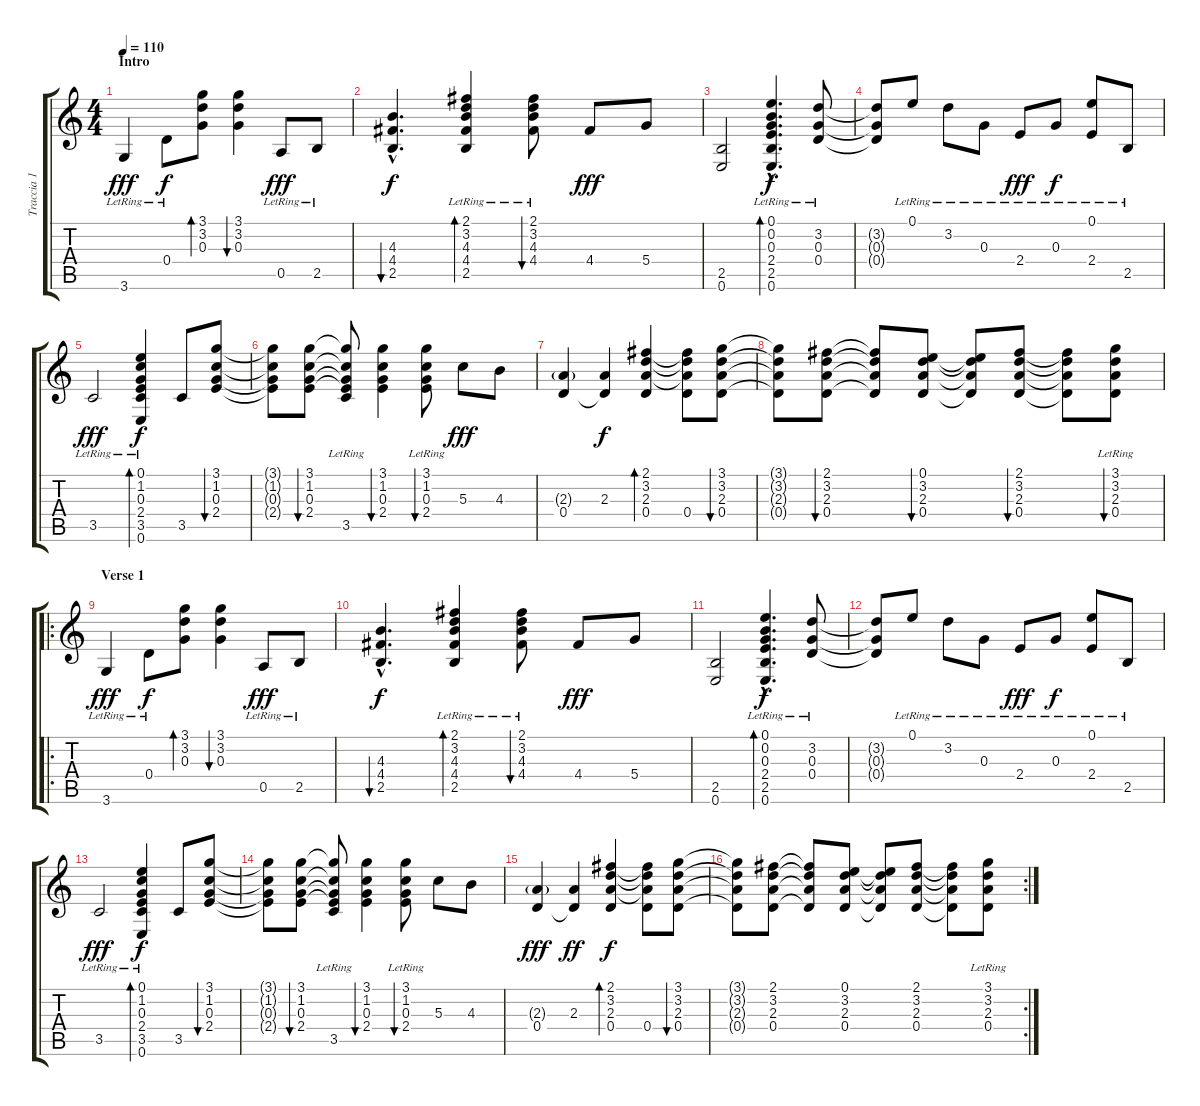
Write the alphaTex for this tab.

\track ("Traccia 1" "Traccia 1") {instrument acousticguitarsteel}
\staff {score tabs}
\tuning (E4 B3 G3 D3 A2 E2) {hide}
\ts (4 4)
\section ("" "Intro")
\tempo 110
\clef g2
\ks c
3.6{lr}.4{dy fff instrument acousticguitarsteel} 0.4{lr}.8{dy f} (3.1 3.2 0.3).8{bd 120} (3.1 3.2 0.3).4{bu 120} 0.5{lr}.8{dy fff} 2.5{lr}.8 |
(4.3{hac} 4.4{hac} 2.5{hac}).4{d bu 120 dy f} (2.1{lr} 3.2{lr} 4.3{lr} 4.4{lr} 2.5{lr}).4{bd 120} (2.1{lr} 3.2{lr} 4.3{lr} 4.4{lr}).8{bu 60} 4.4.8{dy fff} 5.4.8 |
(2.5 0.6).2 (0.1{hac lr} 0.2{hac lr} 0.3{hac lr} 2.4{hac lr} 2.5{hac lr} 0.6{hac lr}).4{d bd 120 dy f} (3.2{lr} 0.3{lr} 0.4{lr}).8 |
(3.2{t} 0.3{t} 0.4{t}).8 0.1{lr}.8 3.2{lr}.8 0.3{lr}.8 2.4{lr}.8{dy fff} 0.3{lr}.8{dy f} (0.1{lr} 2.4{lr}).8 2.5{lr}.8 |
3.5{lr}.2{dy fff} (0.1{lr} 1.2{lr} 0.3{lr} 2.4{lr} 3.5{lr} 0.6).4{bd 60 dy f} 3.5.8 (3.1 1.2 0.3 2.4).8{bu 30} |
(3.1{t} 1.2{t} 0.3{t} 2.4{t}).8 (3.1 1.2 0.3 2.4).8{bu 30} (3.1{t} 1.2{t} 0.3{t} 2.4{t} 3.5{lr}).8 (3.1 1.2 0.3 2.4).4{bu 30} (3.1{lr} 1.2{lr} 0.3{lr} 2.4{lr}).8{bu 30} 5.3.8{dy fff} 4.3.8 |
(2.3{g} 0.4).4 (2.3 0.4{t}).4{dy f} (2.1 3.2 2.3 0.4).4{bd 30} (2.1{t} 3.2{t} 2.3{t} 0.4).8 (3.1 3.2 2.3 0.4).8{bu 30} |
(3.1{t} 3.2{t} 2.3{t} 0.4{t}).8 (2.1 3.2 2.3 0.4).8{bu 480} (2.1{t} 3.2{t} 2.3{t} 0.4{t}).8 (0.1 3.2 2.3 0.4).8{bu 480} (0.1{t} 3.2{t} 2.3{t} 0.4{t}).8 (2.1 3.2 2.3 0.4).8{bu 480} (2.1{t} 3.2{t} 2.3{t} 0.4{t}).8 (3.1{lr} 3.2{lr} 2.3{lr} 0.4{lr}).8{bu 480} |
\ro
\section ("" "Verse 1")
3.6{lr}.4{dy fff} 0.4{lr}.8{dy f} (3.1 3.2 0.3).8{bd 120} (3.1 3.2 0.3).4{bu 120} 0.5{lr}.8{dy fff} 2.5{lr}.8 |
(4.3{hac} 4.4{hac} 2.5{hac}).4{d bu 120 dy f} (2.1{lr} 3.2{lr} 4.3{lr} 4.4{lr} 2.5{lr}).4{bd 120} (2.1{lr} 3.2{lr} 4.3{lr} 4.4{lr}).8{bu 60} 4.4.8{dy fff} 5.4.8 |
(2.5 0.6).2 (0.1{hac lr} 0.2{hac lr} 0.3{hac lr} 2.4{hac lr} 2.5{hac lr} 0.6{hac lr}).4{d bd 120 dy f} (3.2{lr} 0.3{lr} 0.4{lr}).8 |
(3.2{t} 0.3{t} 0.4{t}).8 0.1{lr}.8 3.2{lr}.8 0.3{lr}.8 2.4{lr}.8{dy fff} 0.3{lr}.8{dy f} (0.1{lr} 2.4{lr}).8 2.5{lr}.8 |
3.5{lr}.2{dy fff} (0.1{lr} 1.2{lr} 0.3{lr} 2.4{lr} 3.5{lr} 0.6).4{bd 60 dy f} 3.5.8 (3.1 1.2 0.3 2.4).8{bu 30} |
(3.1{t} 1.2{t} 0.3{t} 2.4{t}).8 (3.1 1.2 0.3 2.4).8{bu 30} (3.1{t} 1.2{t} 0.3{t} 2.4{t} 3.5{lr}).8 (3.1 1.2 0.3 2.4).4{bu 30} (3.1{lr} 1.2{lr} 0.3{lr} 2.4{lr}).8{bu 30} 5.3.8 4.3.8 |
(2.3{g} 0.4).4{dy fff} (2.3 0.4{t}).4{dy ff} (2.1 3.2 2.3 0.4).4{bd 30 dy f} (2.1{t} 3.2{t} 2.3{t} 0.4).8 (3.1 3.2 2.3 0.4).8{bu 30} |
\rc 2
(3.1{t} 3.2{t} 2.3{t} 0.4{t}).8 (2.1 3.2 2.3 0.4).8 (2.1{t} 3.2{t} 2.3{t} 0.4{t}).8 (0.1 3.2 2.3 0.4).8 (0.1{t} 3.2{t} 2.3{t} 0.4{t}).8 (2.1 3.2 2.3 0.4).8 (2.1{t} 3.2{t} 2.3{t} 0.4{t}).8 (3.1{lr} 3.2{lr} 2.3{lr} 0.4{lr}).8
